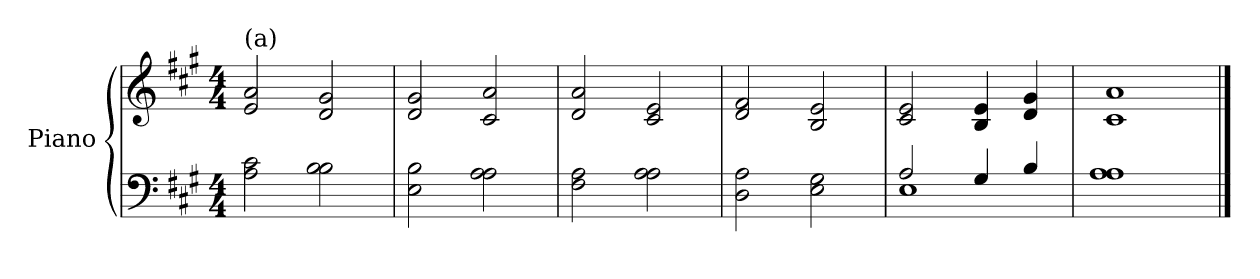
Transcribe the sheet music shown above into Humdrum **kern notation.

**kern	**kern
*part1	*part1
*staff2	*staff1
*I"Piano	*
*I'Pno.	*
*clefF4	*clefG2
*k[f#c#g#]	*k[f#c#g#]
*M4/4	*M4/4
=1	=1
!	!LO:TX:a:t=(a)
2A\ 2c#\	2e/ 2a/
2B\ 2B\	2d/ 2g#/
=2	=2
2E\ 2B\	2d/ 2g#/
2A\ 2A\	2c#/ 2a/
=3	=3
2F#\ 2A\	2d/ 2a/
2A\ 2A\	2c#/ 2e/
=4	=4
2D\ 2A\	2d/ 2f#/
2E\ 2G#\	2B/ 2e/
=5	=5
*^	*
2A/	1E	2c#/ 2e/
4G#/	.	4B/ 4e/
4B/	.	4d/ 4g#/
*v	*v	*
=6	=6
1A 1A	1c# 1a
==	==
*-	*-
